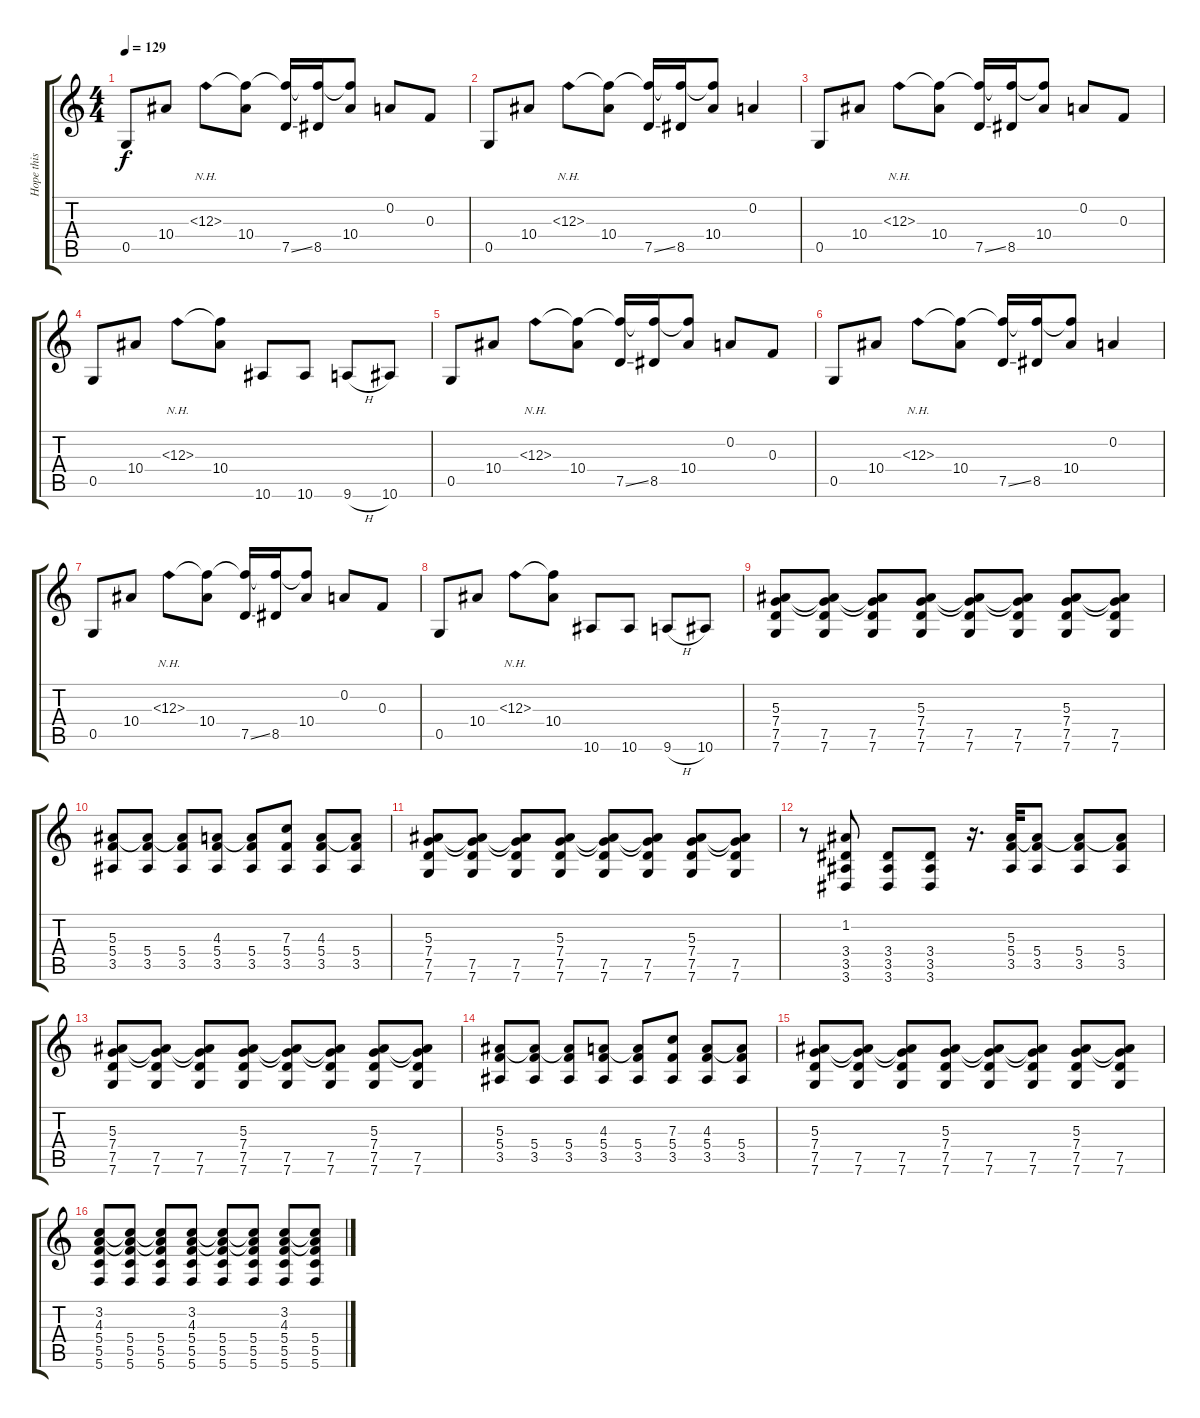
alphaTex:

\track ("Hope this helps :)" "Hope this ") {instrument acousticguitarsteel}
\staff {score tabs}
\tuning (D4 A3 F3 C3 G2 C2) {hide}
\ts (4 4)
\tempo 129
\clef g2
\ks c
0.5.8{dy f} 10.4.8 12.3{nh}.8 (12.3{t} 10.4).8 (12.3{t} 7.5{ss}).16 (12.3{t} 8.5).16 (12.3{t} 10.4).8 0.2.8 0.3.8 |
0.5.8 10.4.8 12.3{nh}.8 (12.3{t} 10.4).8 (12.3{t} 7.5{ss}).16 (12.3{t} 8.5).16 (12.3{t} 10.4).8 0.2.4 |
0.5.8 10.4.8 12.3{nh}.8 (12.3{t} 10.4).8 (12.3{t} 7.5{ss}).16 (12.3{t} 8.5).16 (12.3{t} 10.4).8 0.2.8 0.3.8 |
0.5.8 10.4.8 12.3{nh}.8 (12.3{t} 10.4).8 10.6.8 10.6.8 9.6{h}.8 10.6.8 |
0.5.8 10.4.8 12.3{nh}.8 (12.3{t} 10.4).8 (12.3{t} 7.5{ss}).16 (12.3{t} 8.5).16 (12.3{t} 10.4).8 0.2.8 0.3.8 |
0.5.8 10.4.8 12.3{nh}.8 (12.3{t} 10.4).8 (12.3{t} 7.5{ss}).16 (12.3{t} 8.5).16 (12.3{t} 10.4).8 0.2.4 |
0.5.8 10.4.8 12.3{nh}.8 (12.3{t} 10.4).8 (12.3{t} 7.5{ss}).16 (12.3{t} 8.5).16 (12.3{t} 10.4).8 0.2.8 0.3.8 |
0.5.8 10.4.8 12.3{nh}.8 (12.3{t} 10.4).8 10.6.8 10.6.8 9.6{h}.8 10.6.8 |
(5.3 7.4 7.5 7.6).8 (5.3{t} 7.4{t} 7.5 7.6).8 (5.3{t} 7.4{t} 7.5 7.6).8 (5.3 7.4 7.5 7.6).8 (5.3{t} 7.4{t} 7.5 7.6).8 (5.3{t} 7.4{t} 7.5 7.6).8 (5.3 7.4 7.5 7.6).8 (5.3{t} 7.4{t} 7.5 7.6).8 |
(5.3 5.4 3.5).8 (5.3{t} 5.4 3.5).8 (5.3{t} 5.4 3.5).8 (4.3 5.4 3.5).8 (4.3{t} 5.4 3.5).8 (7.3 5.4 3.5).8 (4.3 5.4 3.5).8 (4.3{t} 5.4 3.5).8 |
(5.3 7.4 7.5 7.6).8 (5.3{t} 7.4{t} 7.5 7.6).8 (5.3{t} 7.4{t} 7.5 7.6).8 (5.3 7.4 7.5 7.6).8 (5.3{t} 7.4{t} 7.5 7.6).8 (5.3{t} 7.4{t} 7.5 7.6).8 (5.3 7.4 7.5 7.6).8 (5.3{t} 7.4{t} 7.5 7.6).8 |
r.8 (1.2 3.4 3.5 3.6).8 (3.4 3.5 3.6).8 (3.4 3.5 3.6).8 r.16{d} (5.3 5.4 3.5).32 (5.3{t} 5.4 3.5).8 (5.3{t} 5.4 3.5).8 (5.3{t} 5.4 3.5).8 |
(5.3 7.4 7.5 7.6).8 (5.3{t} 7.4{t} 7.5 7.6).8 (5.3{t} 7.4{t} 7.5 7.6).8 (5.3 7.4 7.5 7.6).8 (5.3{t} 7.4{t} 7.5 7.6).8 (5.3{t} 7.4{t} 7.5 7.6).8 (5.3 7.4 7.5 7.6).8 (5.3{t} 7.4{t} 7.5 7.6).8 |
(5.3 5.4 3.5).8 (5.3{t} 5.4 3.5).8 (5.3{t} 5.4 3.5).8 (4.3 5.4 3.5).8 (4.3{t} 5.4 3.5).8 (7.3 5.4 3.5).8 (4.3 5.4 3.5).8 (4.3{t} 5.4 3.5).8 |
(5.3 7.4 7.5 7.6).8 (5.3{t} 7.4{t} 7.5 7.6).8 (5.3{t} 7.4{t} 7.5 7.6).8 (5.3 7.4 7.5 7.6).8 (5.3{t} 7.4{t} 7.5 7.6).8 (5.3{t} 7.4{t} 7.5 7.6).8 (5.3 7.4 7.5 7.6).8 (5.3{t} 7.4{t} 7.5 7.6).8 |
(3.2 4.3 5.4 5.5 5.6).8 (3.2{t} 4.3{t} 5.4 5.5 5.6).8 (3.2{t} 4.3{t} 5.4 5.5 5.6).8 (3.2 4.3 5.4 5.5 5.6).8 (3.2{t} 4.3{t} 5.4 5.5 5.6).8 (3.2{t} 4.3{t} 5.4 5.5 5.6).8 (3.2 4.3 5.4 5.5 5.6).8 (3.2{t} 4.3{t} 5.4 5.5 5.6).8
